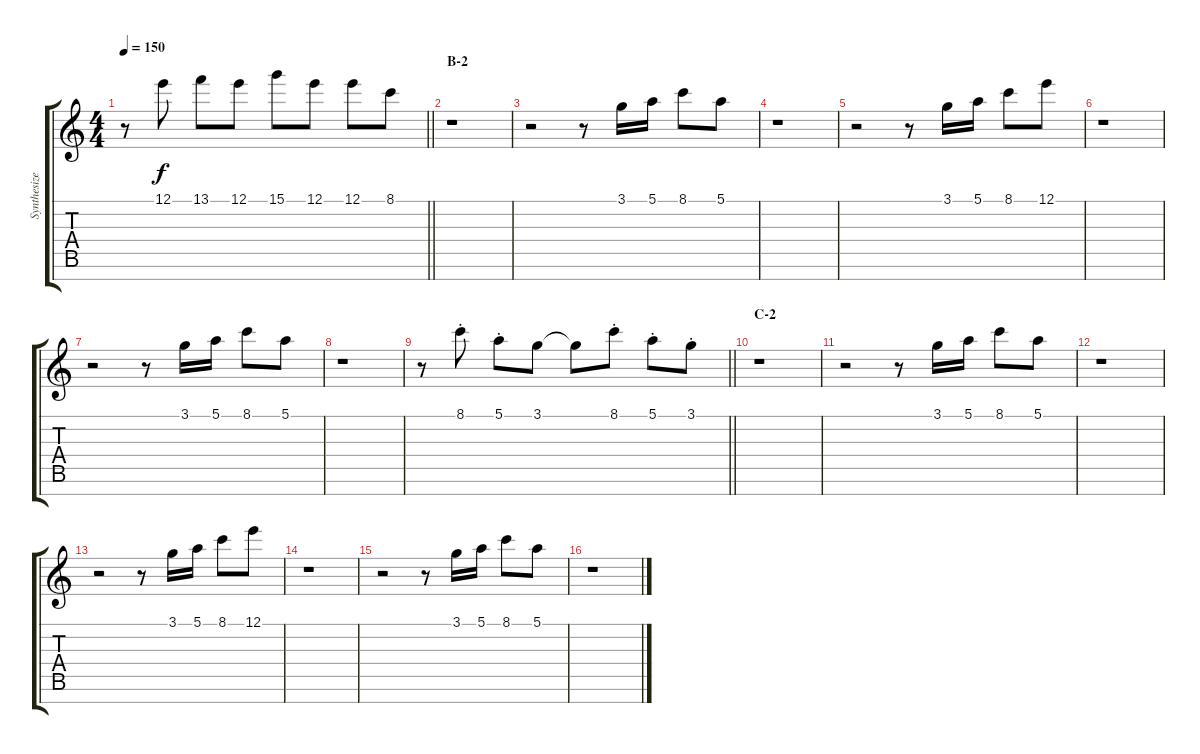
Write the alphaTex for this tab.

\track ("Synthesizer II" "Synthesize") {instrument lead2sawtooth}
\staff {score tabs}
\tuning (E5 B4 G4 D4 A3 E3 B2) {hide}
\ts (4 4)
\tempo 150
\clef g2
\barLineRight lightlight
\ks c
r.8{dy f} 12.1.8 13.1.8 12.1.8 15.1.8 12.1.8 12.1.8 8.1.8 |
\section ("" "B-2")
r.1 |
r.2 r.8 3.1.16 5.1.16 8.1.8 5.1.8 |
r.1 |
r.2 r.8 3.1.16 5.1.16 8.1.8 12.1.8 |
r.1 |
r.2 r.8 3.1.16 5.1.16 8.1.8 5.1.8 |
r.1 |
\barLineRight lightlight
r.8 8.1{st}.8 5.1{st}.8 3.1.8 3.1{t}.8 8.1{st}.8 5.1{st}.8 3.1{st}.8 |
\section ("" "C-2")
r.1 |
r.2 r.8 3.1.16 5.1.16 8.1.8 5.1.8 |
r.1 |
r.2 r.8 3.1.16 5.1.16 8.1.8 12.1.8 |
r.1 |
r.2 r.8 3.1.16 5.1.16 8.1.8 5.1.8 |
r.1
